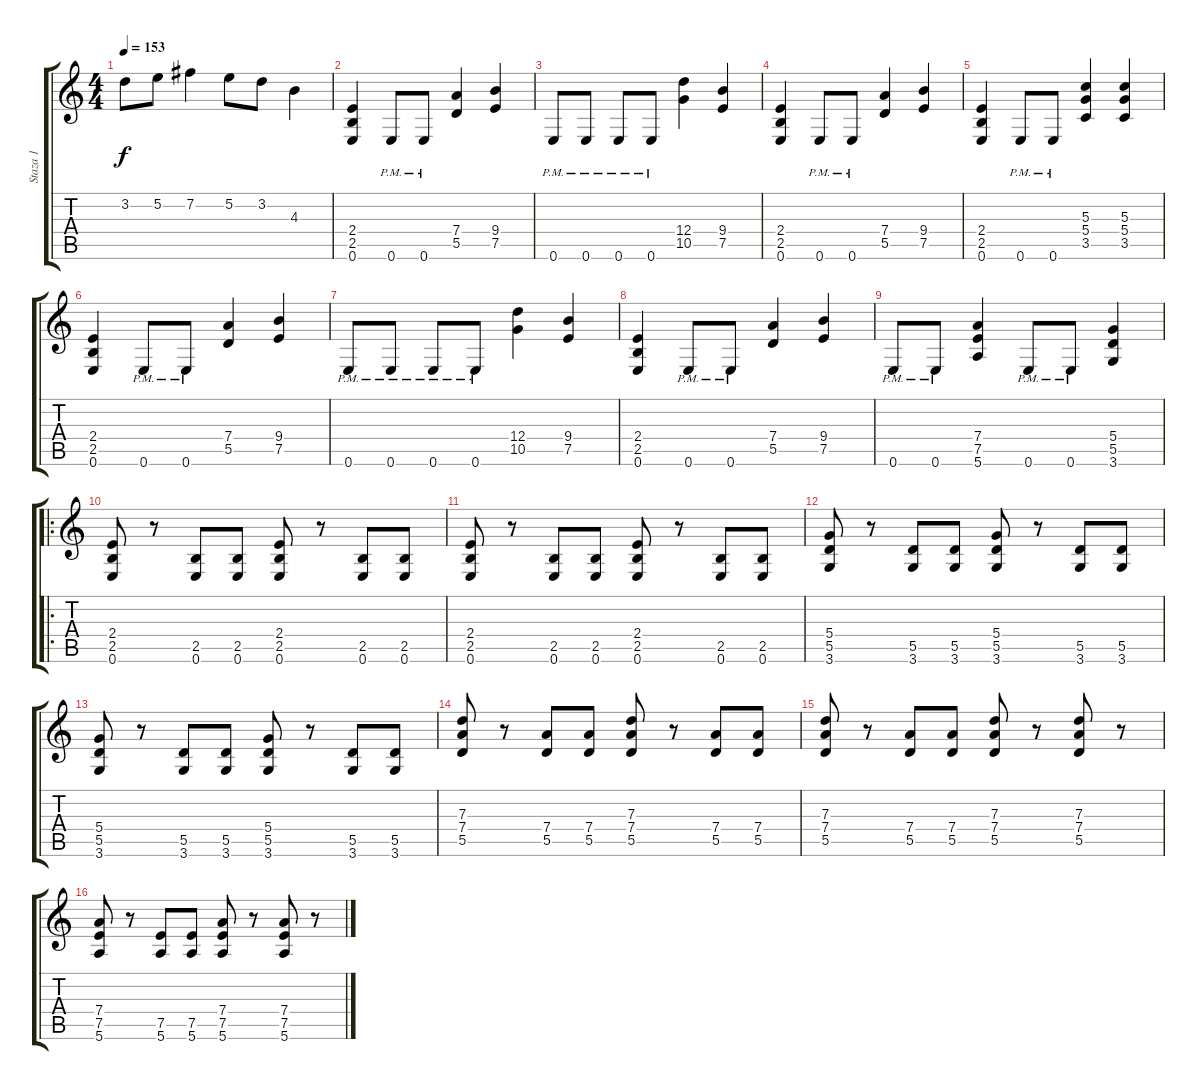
\track ("Staza 1" "Staza 1") {instrument distortionguitar}
\staff {score tabs}
\tuning (E4 B3 G3 D3 A2 E2) {hide}
\ts (4 4)
\tempo 153
\clef g2
\ks c
3.2.8{dy f} 5.2.8 7.2.4 5.2.8 3.2.8 4.3.4 |
(2.4 2.5 0.6).4{instrument distortionguitar} 0.6{pm}.8 0.6{pm}.8 (7.4 5.5).4 (9.4 7.5).4 |
0.6{pm}.8 0.6{pm}.8 0.6{pm}.8 0.6{pm}.8 (12.4 10.5).4 (9.4 7.5).4 |
(2.4 2.5 0.6).4 0.6{pm}.8 0.6{pm}.8 (7.4 5.5).4 (9.4 7.5).4 |
(2.4 2.5 0.6).4 0.6{pm}.8 0.6{pm}.8 (5.3 5.4 3.5).4 (5.3 5.4 3.5).4 |
(2.4 2.5 0.6).4 0.6{pm}.8 0.6{pm}.8 (7.4 5.5).4 (9.4 7.5).4 |
0.6{pm}.8 0.6{pm}.8 0.6{pm}.8 0.6{pm}.8 (12.4 10.5).4 (9.4 7.5).4 |
(2.4 2.5 0.6).4 0.6{pm}.8 0.6{pm}.8 (7.4 5.5).4 (9.4 7.5).4 |
0.6{pm}.8 0.6{pm}.8 (7.4 7.5 5.6).4 0.6{pm}.8 0.6{pm}.8 (5.4 5.5 3.6).4 |
\ro
(2.4 2.5 0.6).8 r.8 (2.5 0.6).8 (2.5 0.6).8 (2.4 2.5 0.6).8 r.8 (2.5 0.6).8 (2.5 0.6).8 |
(2.4 2.5 0.6).8 r.8 (2.5 0.6).8 (2.5 0.6).8 (2.4 2.5 0.6).8 r.8 (2.5 0.6).8 (2.5 0.6).8 |
(5.4 5.5 3.6).8 r.8 (5.5 3.6).8 (5.5 3.6).8 (5.4 5.5 3.6).8 r.8 (5.5 3.6).8 (5.5 3.6).8 |
(5.4 5.5 3.6).8 r.8 (5.5 3.6).8 (5.5 3.6).8 (5.4 5.5 3.6).8 r.8 (5.5 3.6).8 (5.5 3.6).8 |
(7.3 7.4 5.5).8 r.8 (7.4 5.5).8 (7.4 5.5).8 (7.3 7.4 5.5).8 r.8 (7.4 5.5).8 (7.4 5.5).8 |
(7.3 7.4 5.5).8 r.8 (7.4 5.5).8 (7.4 5.5).8 (7.3 7.4 5.5).8 r.8 (7.3 7.4 5.5).8 r.8 |
(7.4 7.5 5.6).8 r.8 (7.5 5.6).8 (7.5 5.6).8 (7.4 7.5 5.6).8 r.8 (7.4 7.5 5.6).8 r.8
